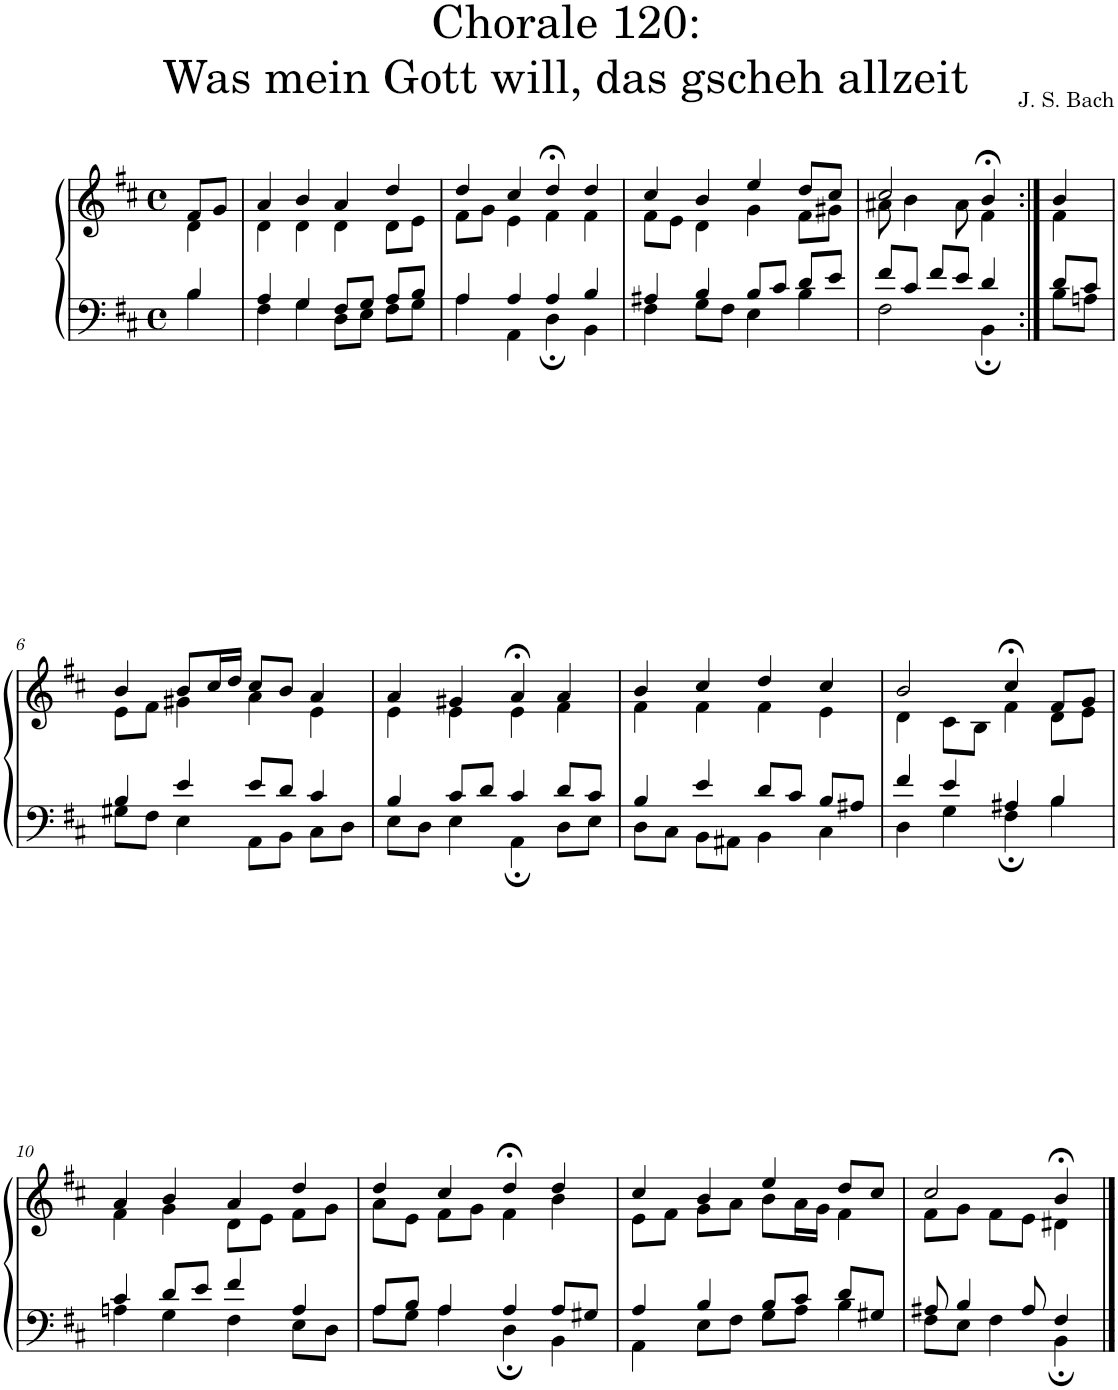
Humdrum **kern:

**kern	**kern
*part1	*part1
*staff2	*staff1
*I"S,A	*
*clefF4	*clefG2
*k[f#c#]	*k[f#c#]
*M4/4	*M4/4
*met(c)	*met(c)
=	=
*^	*^
4B/	4B\	8f#/L	4d\
.	.	8g/J	.
=1	=1	=1	=1
4A/	4F#\	4a/	4d\
4G/	4G\	4b/	4d\
8F#/L	8D\L	4a/	4d\
8G/J	8E\J	.	.
8A/L	8F#\L	4dd/	8d\L
8B/J	8G\J	.	8e\J
=2	=2	=2	=2
4A/	4A\	4dd/	8f#\L
.	.	.	8g\J
4A/	4AA\	4cc#/	4e\
4A/	4D;\	4dd;</	4f#\
4B/	4BB\	4dd/	4f#\
=3	=3	=3	=3
4A#X/	4F#\	4cc#/	8f#\L
.	.	.	8e\J
4B/	8G\L	4b/	4d\
.	8F#\J	.	.
8B/L	4E\	4ee/	4g\
8c#/J	.	.	.
8d/L	4B\	8dd/L	8f#\L
8e/J	.	8cc#/J	8g#X\J
=1775	=1775	=1775	=1775
8f#/L	2F#\	2cc#/	8a#X\
8c#/J	.	.	4b\
8f#/L	.	.	.
8e/J	.	.	8a#\
4d/	4BB;\	4b;</	4f#\
=1776:|!	=1776:|!	=1776:|!	=1776:|!
8d/L	8B\L	4b/	4f#\
8c#/J	8An\J	.	.
!!LO:LB:g=z	!!
=6	=6	=6	=6
4B/	8G#X\L	4b/	8e\L
.	8F#\J	.	8f#\J
4e/	4E\	8b/L	4g#X\
.	.	16cc#/L	.
.	.	16dd/JJ	.
8e/L	8AA\L	8cc#/L	4a\
8d/J	8BB\J	8b/J	.
4c#/	8C#\L	4a/	4e\
.	8D\J	.	.
=7	=7	=7	=7
4B/	8E\L	4a/	4e\
.	8D\J	.	.
8c#/L	4E\	4g#X/	4e\
8d/J	.	.	.
4c#/	4AA;\	4a;</	4e\
8d/L	8D\L	4a/	4f#\
8c#/J	8E\J	.	.
=8	=8	=8	=8
4B/	8D\L	4b/	4f#\
.	8C#\J	.	.
4e/	8BB\L	4cc#/	4f#\
.	8AA#X\J	.	.
8d/L	4BB\	4dd/	4f#\
8c#/J	.	.	.
8B/L	4C#\	4cc#/	4e\
8A#X/J	.	.	.
=9	=9	=9	=9
4f#/	4D\	2b/	4d\
4e/	4G\	.	8c#\L
.	.	.	8B\J
4A#X/	4F#;\	4cc#;</	4f#\
4B/	4B\	8f#/L	8d\L
.	.	8g/J	8e\J
!!LO:LB:g=z	!!
=10	=10	=10	=10
4c#/	4An\	4a/	4f#\
8d/L	4G\	4b/	4g\
8e/J	.	.	.
4f#/	4F#\	4a/	8d\L
.	.	.	8e\J
4A/	8E\L	4dd/	8f#\L
.	8D\J	.	8g\J
=11	=11	=11	=11
8A/L	8A\L	4dd/	8a\L
8B/J	8G\J	.	8e\J
4A/	4A\	4cc#/	8f#\L
.	.	.	8g\J
4A/	4D;\	4dd;</	4f#\
8A/L	4BB\	4dd/	4b\
8G#X/J	.	.	.
=12	=12	=12	=12
4A/	4AA\	4cc#/	8e\L
.	.	.	8f#\J
4B/	8E\L	4b/	8g\L
.	8F#\J	.	8a\J
8B/L	8G\L	4ee/	8b\L
8c#/J	8A\J	.	16a\L
.	.	.	16g\JJ
8d/L	4B\	8dd/L	4f#\
8G#X/J	.	8cc#/J	.
=13	=13	=13	=13
8A#X/	8F#\L	2cc#/	8f#\L
4B/	8E\J	.	8g\J
.	4F#\	.	8f#\L
8A#/	.	.	8e\J
4F#/	4BB;\	4b;</	4d#X\
*v	*v	*	*
*	*v	*v
==	==
*-	*-
